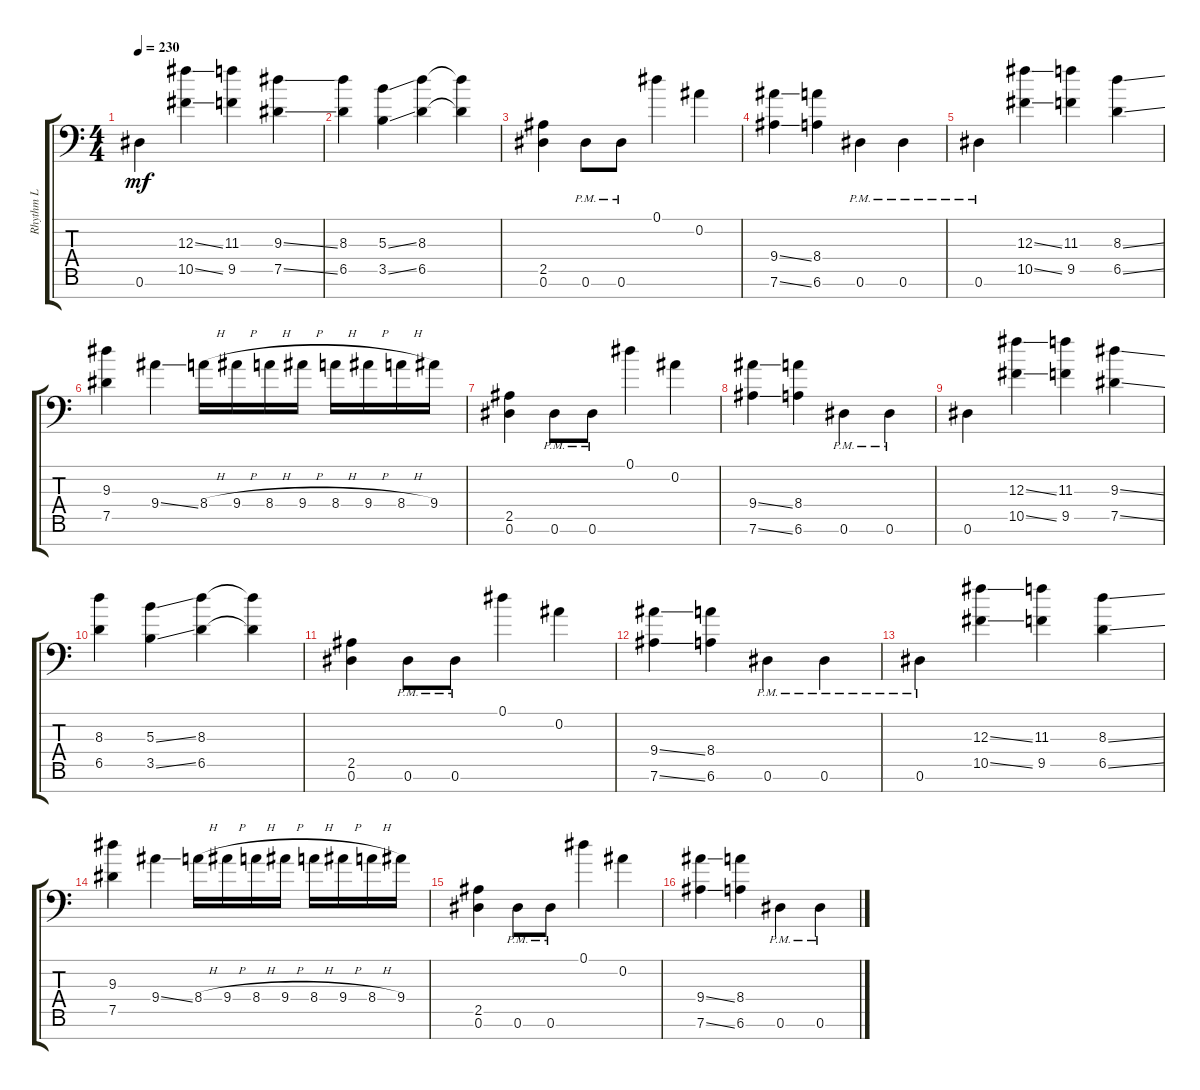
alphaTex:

\track ("Rhythm L" "Rhythm L") {instrument distortionguitar}
\staff {score tabs}
\tuning (Eb4 Bb3 Gb3 Db3 Ab2 Eb2 Bb1) {hide}
\ts (4 4)
\tempo 230
\clef f4
\ks c
0.6.4{dy mf} (12.3{ss} 10.5{ss}).4 (11.3 9.5).4 (9.3{ss} 7.5{ss}).4 |
(8.3 6.5).4 (5.3{ss} 3.5{ss}).4 (8.3 6.5).4 (8.3{t} 6.5{t}).4 |
(2.5 0.6).4 0.6{pm}.8 0.6{pm}.8 0.1.4 0.2.4 |
(9.4{ss} 7.6{ss}).4 (8.4 6.6).4 0.6{pm}.4 0.6{pm}.4 |
0.6{pm}.4 (12.3{ss} 10.5{ss}).4 (11.3 9.5).4 (8.3{ss} 6.5{ss}).4 |
(9.3 7.5).4 9.4{ss}.4 8.4{h}.16 9.4{h}.16 8.4{h}.16 9.4{h}.16 8.4{h}.16 9.4{h}.16 8.4{h}.16 9.4.16 |
(2.5 0.6).4 0.6{pm}.8 0.6{pm}.8 0.1.4 0.2.4 |
(9.4{ss} 7.6{ss}).4 (8.4 6.6).4 0.6{pm}.4 0.6{pm}.4 |
0.6.4 (12.3{ss} 10.5{ss}).4 (11.3 9.5).4 (9.3{ss} 7.5{ss}).4 |
(8.3 6.5).4 (5.3{ss} 3.5{ss}).4 (8.3 6.5).4 (8.3{t} 6.5{t}).4 |
(2.5 0.6).4 0.6{pm}.8 0.6{pm}.8 0.1.4 0.2.4 |
(9.4{ss} 7.6{ss}).4 (8.4 6.6).4 0.6{pm}.4 0.6{pm}.4 |
0.6{pm}.4 (12.3{ss} 10.5{ss}).4 (11.3 9.5).4 (8.3{ss} 6.5{ss}).4 |
(9.3 7.5).4 9.4{ss}.4 8.4{h}.16 9.4{h}.16 8.4{h}.16 9.4{h}.16 8.4{h}.16 9.4{h}.16 8.4{h}.16 9.4.16 |
(2.5 0.6).4 0.6{pm}.8 0.6{pm}.8 0.1.4 0.2.4 |
(9.4{ss} 7.6{ss}).4 (8.4 6.6).4 0.6{pm}.4 0.6{pm}.4
